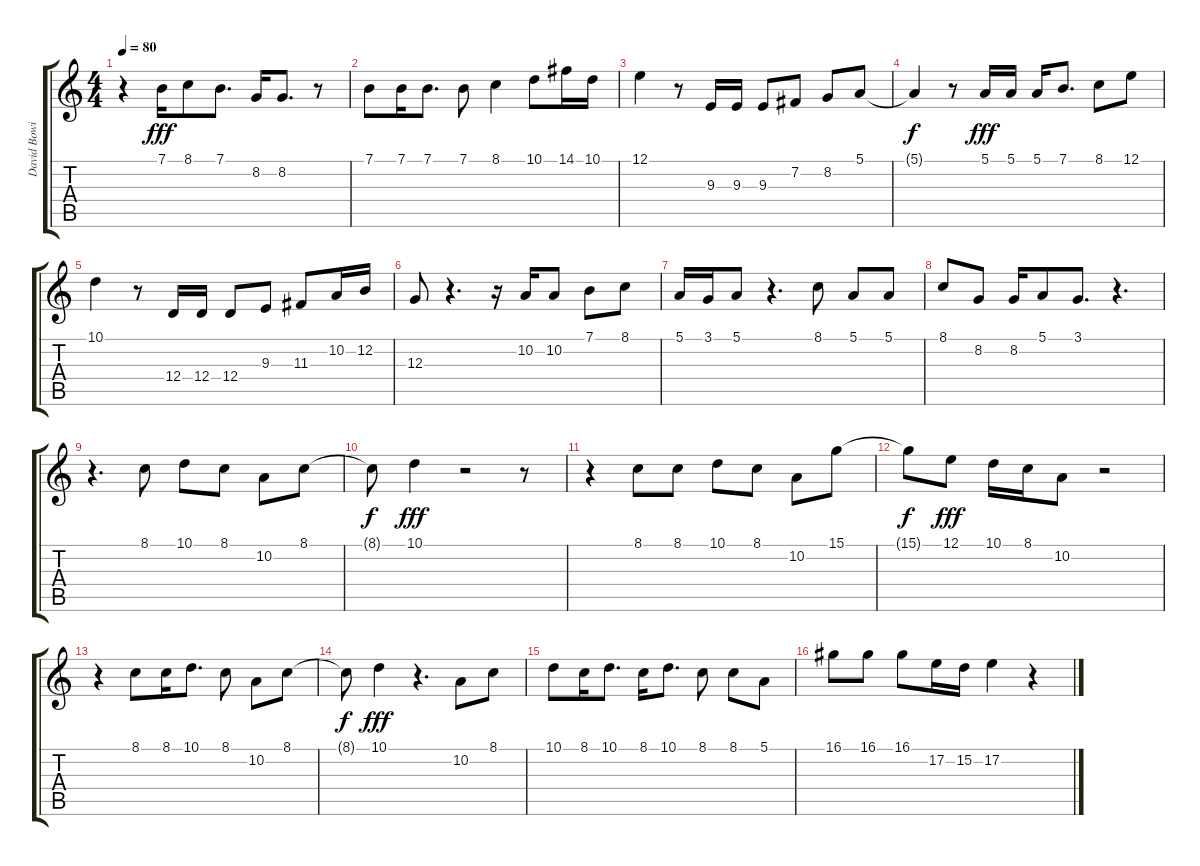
\track ("David Bowie" "David Bowi") {instrument pad2warm}
\staff {score tabs}
\tuning (E4 B3 G3 D3 A2 E2) {hide}
\ts (4 4)
\tempo 80
\clef g2
\ks c
r.4{dy fff} 7.1.16 8.1.8 7.1.8{d} 8.2.16 8.2.8{d} r.8 |
7.1.8 7.1.16 7.1.8{d} 7.1.8 8.1.4 10.1.8 14.1.16 10.1.16 |
12.1.4 r.8 9.3.16 9.3.16 9.3.8 7.2.8 8.2.8 5.1.8 |
5.1{t}.4{dy f} r.8 5.1.16{dy fff} 5.1.16 5.1.16 7.1.8{d} 8.1.8 12.1.8 |
10.1.4 r.8 12.4.16 12.4.16 12.4.8 9.3.8 11.3.8 10.2.16 12.2.16 |
12.3.8 r.4{d} r.16 10.2.16 10.2.8 7.1.8 8.1.8 |
5.1.16 3.1.16 5.1.8 r.4{d} 8.1.8 5.1.8 5.1.8 |
8.1.8 8.2.8 8.2.16 5.1.8 3.1.8{d} r.4{d} |
r.4{d} 8.1.8 10.1.8 8.1.8 10.2.8 8.1.8 |
8.1{t}.8{dy f} 10.1.4{dy fff} r.2 r.8 |
r.4 8.1.8 8.1.8 10.1.8 8.1.8 10.2.8 15.1.8 |
15.1{t}.8{dy f} 12.1.8{dy fff} 10.1.16 8.1.16 10.2.8 r.2 |
r.4 8.1.8 8.1.16 10.1.8{d} 8.1.8 10.2.8 8.1.8 |
8.1{t}.8{dy f} 10.1.4{dy fff} r.4{d} 10.2.8 8.1.8 |
10.1.8 8.1.16 10.1.8{d} 8.1.16 10.1.8{d} 8.1.8 8.1.8 5.1.8 |
16.1.8 16.1.8 16.1.8 17.2.16 15.2.16 17.2.4 r.4
